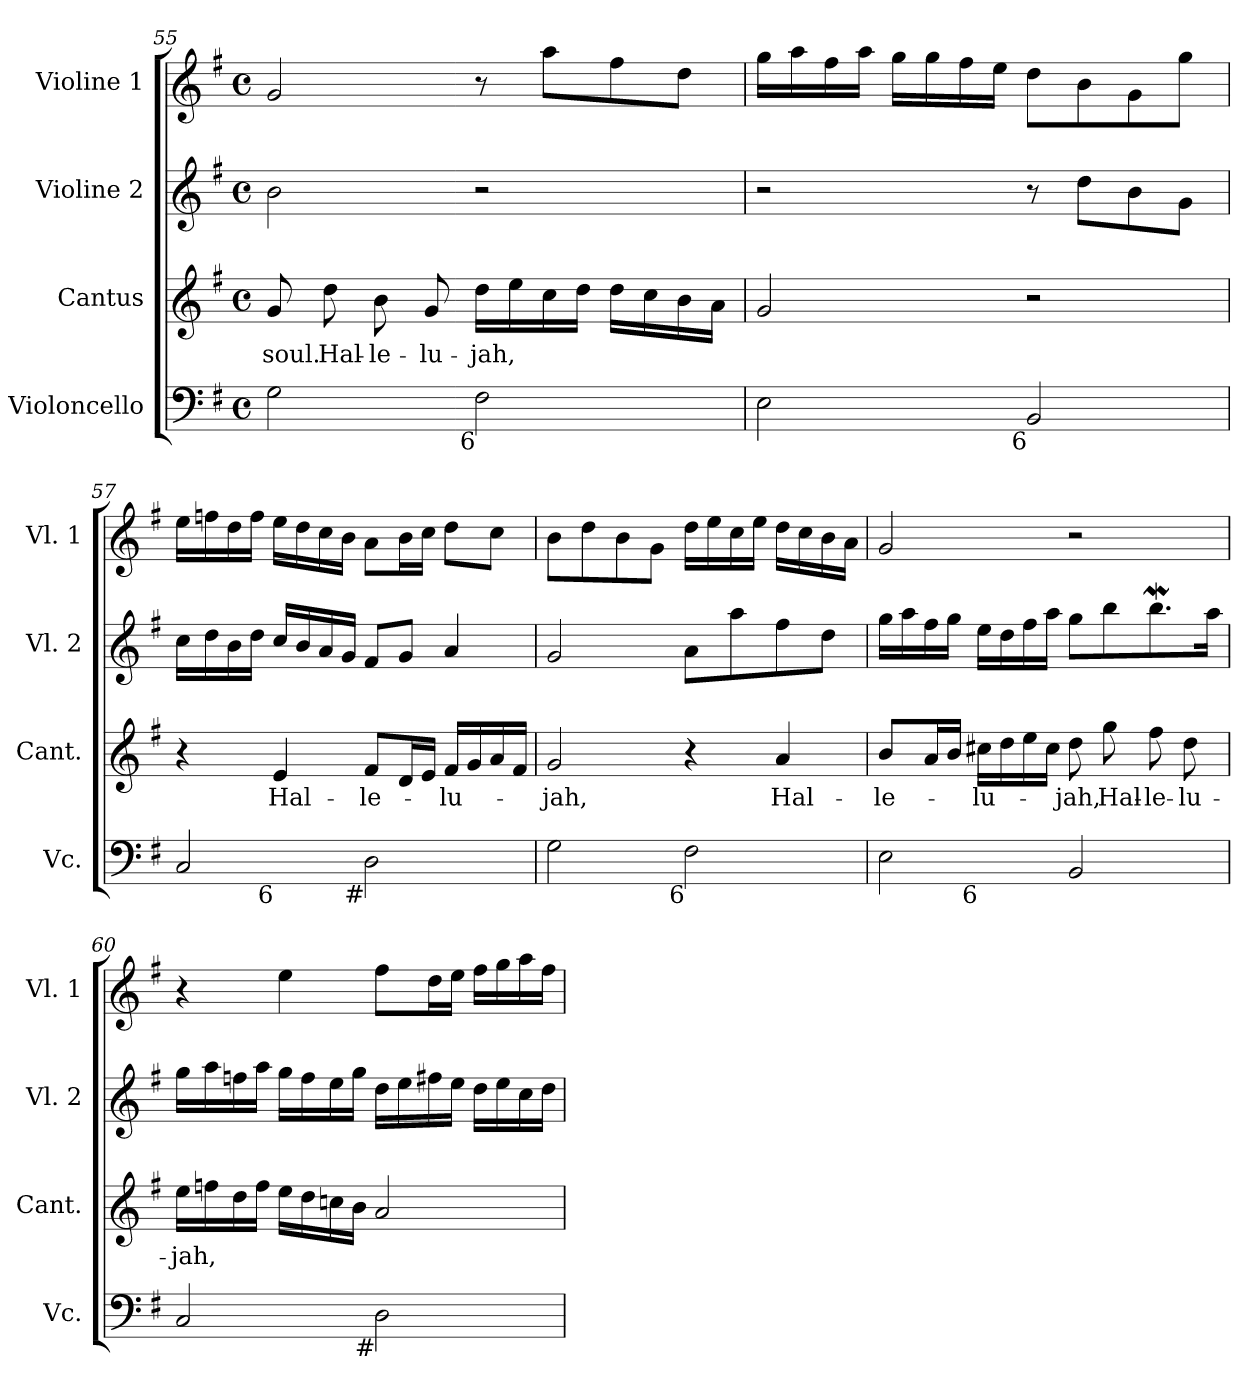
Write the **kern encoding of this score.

**kern	**kern	**text	**kern	**kern
*part4	*part3	*part3	*part2	*part1
*staff4	*staff3	*staff3	*staff2	*staff1
*I"Violoncello	*I"Cantus	*	*I"Violine 2	*I"Violine 1
*I'Vc.	*I'Cant.	*	*I'Vl. 2	*I'Vl. 1
*clefF4	*clefG2	*	*clefG2	*clefG2
*k[f#]	*k[f#]	*	*k[f#]	*k[f#]
*G:	*G:	*	*G:	*G:
*M4/4	*M4/4	*	*M4/4	*M4/4
*met(c)	*met(c)	*	*met(c)	*met(c)
=55	=55	=55	=55	=55
!	!	!LO:LY:b:color=#000000	!	!
2Gi\	8gi/	soul.	2bi\	2gi/
!	!	!LO:LY:b:color=#000000	!	!
.	8ddi\	Hal-	.	.
!	!	!LO:LY:b:color=#000000	!	!
.	8bi\	-le-	.	.
!	!	!LO:LY:b:color=#000000	!	!
.	8gi/	-lu-	.	.
!LO:TX:b:rj:t=6	!	!	!	!
!	!	!LO:LY:b:color=#000000	!	!
2F#i\	16ddi\LL	-jah,	2r	8r
.	16eei\	.	.	.
.	16cci\	.	.	8aai\L
.	16ddi\JJ	.	.	.
.	16ddi\LL	.	.	8ff#i\
.	16cci\	.	.	.
.	16bi\	.	.	8ddi\J
.	16ai\JJ	.	.	.
=56	=56	=56	=56	=56
2Ei\	2gi/	.	2r	16ggi\LL
.	.	.	.	16aai\
.	.	.	.	16ff#i\
.	.	.	.	16aai\JJ
.	.	.	.	16ggi\LL
.	.	.	.	16ggi\
.	.	.	.	16ff#i\
.	.	.	.	16eei\JJ
!LO:TX:b:rj:t=6	!	!	!	!
2BBi/	2r	.	8r	8ddi\L
.	.	.	8ddi\L	8bi\
.	.	.	8bi\	8gi\
.	.	.	8gi\J	8ggi\J
!!LO:LB:g=z
=57	=57	=57	=57	=57
!LO:TX:b:rj:t=5	!	!	!	!
*^	*	*	*	*
2Ci/	4ryy	4r	.	16cci\LL	16eei\LL
.	.	.	.	16ddi\	16ffni\
.	.	.	.	16bi\	16ddi\
.	.	.	.	16ddi\JJ	16ffi\JJ
!	!LO:TX:b:rj:t=6	!	!	!	!
!	!	!	!LO:LY:b:color=#000000	!	!
.	2.ryy	4ei/	Hal-	16cci/LL	16eei\LL
.	.	.	.	16bi/	16ddi\
.	.	.	.	16ai/	16cci\
.	.	.	.	16gi/JJ	16bi\JJ
!LO:TX:b:rj:t=#	!	!	!	!	!
!	!	!	!LO:LY:b:color=#000000	!	!
2Di\	.	8f#i/L	-le-	8f#i/L	8ai\L
.	.	16di/L	.	8gi/J	16bi\L
.	.	16ei/JJ	.	.	16cci\JJ
!	!	!	!LO:LY:b:color=#000000	!	!
.	.	16f#i/LL	-lu-	4ai/	8ddi\L
.	.	16gi/	.	.	.
.	.	16ai/	.	.	8cci\J
.	.	16f#i/JJ	.	.	.
*v	*v	*	*	*	*
=58	=58	=58	=58	=58
*^	*	*	*	*
!	!	!	!LO:LY:b:color=#000000	!	!
*v	*v	*	*	*	*
2Gi\	2gi/	-jah,	2gi/	8bi\L
.	.	.	.	8ddi\
.	.	.	.	8bi\
.	.	.	.	8gi\J
!LO:TX:b:rj:t=6	!	!	!	!
2F#i\	4r	.	8ai\L	16ddi\LL
.	.	.	.	16eei\
.	.	.	8aai\	16cci\
.	.	.	.	16eei\JJ
!	!	!LO:LY:b:color=#000000	!	!
.	4ai/	Hal-	8ff#i\	16ddi\LL
.	.	.	.	16cci\
.	.	.	8ddi\J	16bi\
.	.	.	.	16ai\JJ
=59	=59	=59	=59	=59
!LO:TX:b:rj:t=5	!	!	!	!
!	!	!LO:LY:b:color=#000000	!	!
*^	*	*	*	*
2Ei\	4ryy	8bi/L	-le-	16ggi\LL	2gi/
.	.	.	.	16aai\	.
.	.	16ai/L	.	16ff#i\	.
.	.	16bi/JJ	.	16ggi\JJ	.
!	!LO:TX:b:rj:t=6	!	!	!	!
!	!	!	!LO:LY:b:color=#000000	!	!
.	2.ryy	16cc#Xi\LL	-lu-	16eei\LL	.
.	.	16ddi\	.	16ddi\	.
.	.	16eei\	.	16ff#i\	.
.	.	16cc#i\JJ	.	16aai\JJ	.
!	!	!	!LO:LY:b:color=#000000	!	!
2BBi/	.	8ddi\	-jah,	8ggi\L	2r
!	!	!	!LO:LY:b:color=#000000	!	!
.	.	8ggi\	Hal-	8bbi\	.
!	!	!	!LO:LY:b:color=#000000	!	!
.	.	8ff#i\	-le-	8.bbWi\	.
!	!	!	!LO:LY:b:color=#000000	!	!
.	.	8ddi\	-lu-	.	.
.	.	.	.	16aai\Jk	.
*v	*v	*	*	*	*
!!LO:LB:g=z
=60	=60	=60	=60	=60
*^	*	*	*	*
!	!	!	!LO:LY:b:color=#000000	!	!
*v	*v	*	*	*	*
2Ci/	16eei\LL	-jah,	16ggi\LL	4r
.	16ffni\	.	16aai\	.
.	16ddi\	.	16ffni\	.
.	16ffi\JJ	.	16aai\JJ	.
.	16eei\LL	.	16ggi\LL	4eei\
.	16ddi\	.	16ffi\	.
.	16ccni\	.	16eei\	.
.	16bi\JJ	.	16ggi\JJ	.
!LO:TX:b:rj:t=#	!	!	!	!
2Di\	2ai/	.	16ddi\LL	8ff#i\L
.	.	.	16eei\	.
.	.	.	16ff#Xi\	16ddi\L
.	.	.	16eei\JJ	16eei\JJ
.	.	.	16ddi\LL	16ff#i\LL
.	.	.	16eei\	16ggi\
.	.	.	16cci\	16aai\
.	.	.	16ddi\JJ	16ff#i\JJ
=	=	=	=	=
*-	*-	*-	*-	*-
